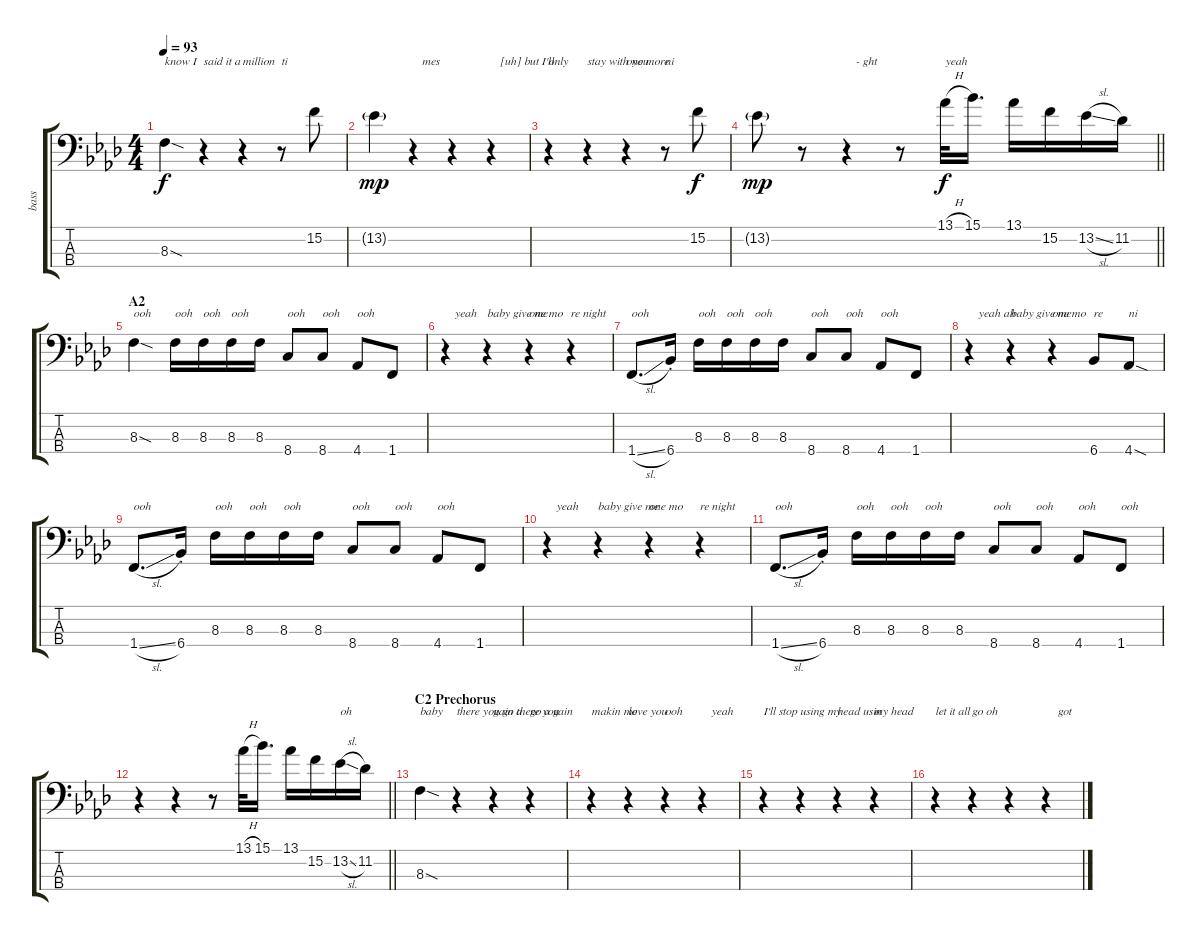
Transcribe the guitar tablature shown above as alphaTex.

\track ("bass" "bass") {instrument electricbassfinger}
\staff {score tabs}
\tuning (G2 D2 A1 E1) {hide}
\ts (4 4)
\tempo 93
\clef f4
\ks fminor
8.3{sod}.4{txt "know I" dy f} r.4{txt "said it a"} r.4{txt "million"} r.8{txt "ti"} 15.2.8 |
13.2{g}.4{dy mp} r.4{txt "   mes"} r.4 r.4{txt "   [uh] but I'll"} |
r.4{txt "only"} r.4{txt "stay with you"} r.4{txt "one more"} r.8{txt "ni"} 15.2.8{dy f} |
\barLineRight lightlight
13.2{g}.8{dy mp} r.8 r.4{txt "   - ght"} r.8 13.1{h}.32{txt "yeah" dy f} 15.1.16{d} 13.1.16 15.2.16 13.2{sl}.16 11.2.16 |
\section ("" "A2")
8.3{sod}.4{txt "ooh"} 8.3.16{txt "ooh"} 8.3.16{txt "ooh"} 8.3.16{txt "ooh"} 8.3.16 8.4.8{txt "ooh"} 8.4.8{txt "ooh"} 4.4.8{txt "ooh"} 1.4.8 |
r.4{txt "   yeah"} r.4{txt "baby give me"} r.4{txt "one mo"} r.4{txt "re night"} |
1.4{sl}.8{d txt "ooh"} 6.4{st}.16 8.3.16{txt "ooh"} 8.3.16{txt "ooh"} 8.3.16{txt "ooh"} 8.3.16 8.4.8{txt "ooh"} 8.4.8{txt "ooh"} 4.4.8{txt "ooh"} 1.4.8 |
r.4{txt "   yeah ah"} r.4{txt "baby give me"} r.4{txt "one mo"} 6.4.8{txt "re"} 4.4{sod}.8{txt "ni"} |
1.4{sl}.8{d txt "ooh"} 6.4{st}.16 8.3.16{txt "ooh"} 8.3.16{txt "ooh"} 8.3.16{txt "ooh"} 8.3.16 8.4.8{txt "ooh"} 8.4.8{txt "ooh"} 4.4.8{txt "ooh"} 1.4.8 |
r.4{txt "   yeah"} r.4{txt "baby give me"} r.4{txt "one mo"} r.4{txt "re night"} |
1.4{sl}.8{d txt "ooh"} 6.4{st}.16 8.3.16{txt "ooh"} 8.3.16{txt "ooh"} 8.3.16{txt "ooh"} 8.3.16 8.4.8{txt "ooh"} 8.4.8{txt "ooh"} 4.4.8{txt "ooh"} 1.4.8{txt "ooh"} |
\barLineRight lightlight
r.4 r.4 r.8 13.1{h}.32 15.1.16{d} 13.1.16 15.2.16 13.2{sl}.16{txt "oh"} 11.2.16 |
\section ("" "C2 Prechorus")
8.3{sod}.4{txt "baby"} r.4{txt "there you go a"} r.4{txt "gain there you"} r.4{txt "go a gain"} |
r.4{txt "makin me"} r.4{txt "love you"} r.4{txt "ooh"} r.4{txt "   yeah"} |
r.4{txt "I'll stop"} r.4{txt "using my"} r.4{txt "head usin"} r.4{txt "my head"} |
r.4{txt "let it all"} r.4{txt "go oh"} r.4 r.4{txt "    got"}
